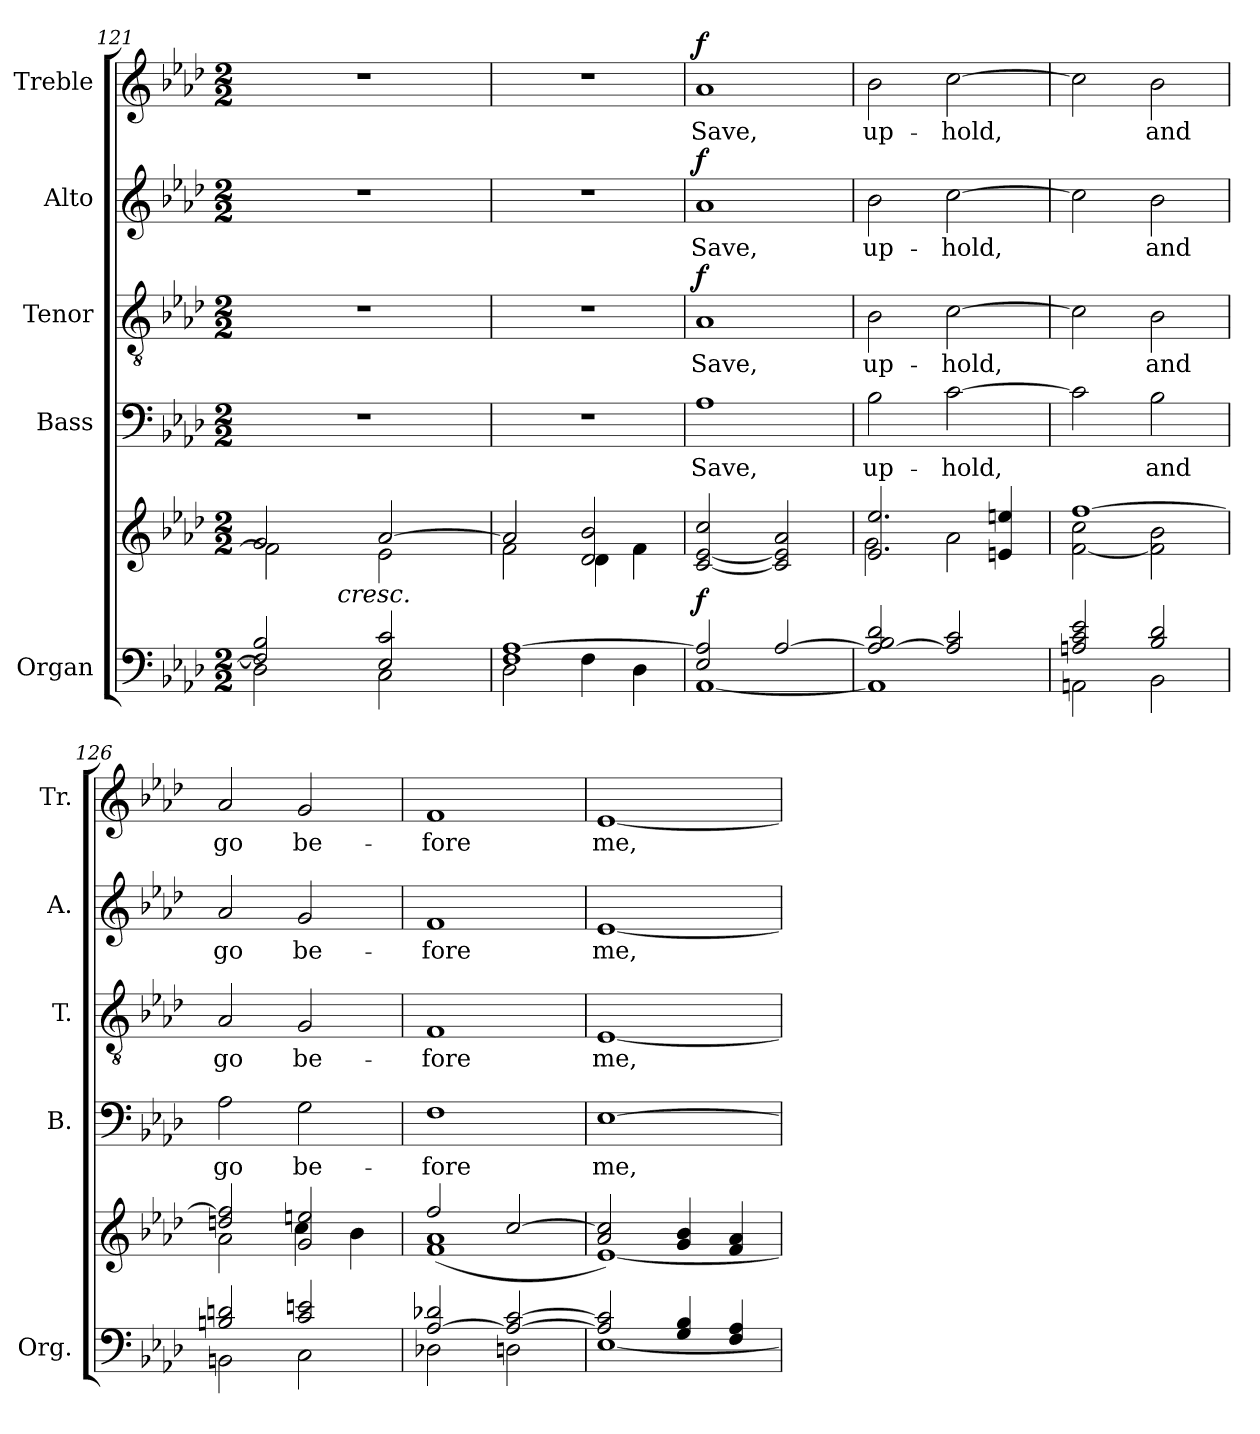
**kern	**kern	**dynam	**kern	**text	**kern	**text	**dynam	**kern	**text	**dynam	**kern	**text	**dynam
*part5	*part5	*part5	*part4	*part4	*part3	*part3	*part3	*part2	*part2	*part2	*part1	*part1	*part1
*staff6	*staff5	*staff5/6	*staff4	*staff4	*staff3	*staff3	*staff3	*staff2	*staff2	*staff2	*staff1	*staff1	*staff1
*I"Organ	*	*	*I"Bass	*	*I"Tenor	*	*	*I"Alto	*	*	*I"Treble	*	*
*I'Org.	*	*	*I'B.	*	*I'T.	*	*	*I'A.	*	*	*I'Tr.	*	*
!!LO:PB:g=z
*clefF4	*clefG2	*	*clefF4	*	*clefGv2	*	*	*clefG2	*	*	*clefG2	*	*
*	*	*	*	*	*ITrd7c12	*	*	*	*	*	*	*	*
*k[b-e-a-d-]	*k[b-e-a-d-]	*	*k[b-e-a-d-]	*	*k[b-e-a-d-]	*	*	*k[b-e-a-d-]	*	*	*k[b-e-a-d-]	*	*
*A-:	*A-:	*	*A-:	*	*A-:	*	*	*A-:	*	*	*A-:	*	*
*M2/2	*M2/2	*	*M2/2	*	*M2/2	*	*	*M2/2	*	*	*M2/2	*	*
=121	=121	=121	=121	=121	=121	=121	=121	=121	=121	=121	=121	=121	=121
*^	*^	*	*	*	*	*	*	*	*	*	*	*	*
*	*^	*	*	*	*	*	*	*	*	*	*	*	*	*	*
2Fi/] 2B-i	2D-i\]	4ryy	2gi/	2fi\]	.	1r	.	1r	.	.	1r	.	.	1r	.	.
.	.	16ryy	.	.	.	.	.	.	.	.	.	.	.	.	.	.
.	.	64ryy	.	.	.	.	.	.	.	.	.	.	.	.	.	.
!	!	!LO:TX:a:i:t=cresc.	!	!	!	!	!	!	!	!	!	!	!	!	!	!
.	.	2ryy	.	.	.	.	.	.	.	.	.	.	.	.	.	.
2E-i/ 2ci	2Ci\	.	[2a-i/	2e-i\	.	.	.	.	.	.	.	.	.	.	.	.
.	.	8ryy	.	.	.	.	.	.	.	.	.	.	.	.	.	.
.	.	32.ryy	.	.	.	.	.	.	.	.	.	.	.	.	.	.
*	*v	*v	*	*	*	*	*	*	*	*	*	*	*	*	*	*
=122	=122	=122	=122	=122	=122	=122	=122	=122	=122	=122	=122	=122	=122	=122	=122
1Fi [1A-i	2D-i\	2a-i/]	2fi\	.	1r	.	1r	.	.	1r	.	.	1r	.	.
.	4Fi\	2d-i/ 2b-i	4d-i\	.	.	.	.	.	.	.	.	.	.	.	.
.	4D-i\	.	4fi\	.	.	.	.	.	.	.	.	.	.	.	.
*	*	*v	*v	*	*	*	*	*	*	*	*	*	*	*	*
=123	=123	=123	=123	=123	=123	=123	=123	=123	=123	=123	=123	=123	=123	=123
*	*	*^	*	*	*	*	*	*	*	*	*	*	*	*
!	!	!	!	!	!	!LO:LY:b:color=#000000	!	!	!	!	!	!	!	!	!
*	*	*v	*v	*	*	*	*	*	*	*	*	*	*	*	*
*	*	*^	*	*	*	*	*	*	*	*	*	*	*	*
!	!	!	!	!	!	!	!	!LO:LY:b:color=#000000	!	!	!	!	!	!	!
*	*	*v	*v	*	*	*	*	*	*	*	*	*	*	*	*
*	*	*^	*	*	*	*	*	*	*	*	*	*	*	*
!	!	!	!	!	!	!	!	!	!	!	!LO:LY:b:color=#000000	!	!	!	!
*	*	*v	*v	*	*	*	*	*	*	*	*	*	*	*	*
*	*	*^	*	*	*	*	*	*	*	*	*	*	*	*
!	!	!	!	!	!	!	!	!	!	!	!	!	!	!LO:LY:b:color=#000000	!
*	*	*v	*v	*	*	*	*	*	*	*	*	*	*	*	*
2E-i/ 2A-i]	[1AA-i	[2ci/ [2e-i 2cci	f	1A-i	Save,	1AA-i	Save,	f	1a-i	Save,	f	1a-i	Save,	f
[2A-i/	.	2ci/] 2e-i] 2a-i	.	.	.	.	.	.	.	.	.	.	.	.
=124	=124	=124	=124	=124	=124	=124	=124	=124	=124	=124	=124	=124	=124	=124
*	*	*^	*	*	*	*	*	*	*	*	*	*	*	*
!	!	!	!	!	!	!LO:LY:b:color=#000000	!	!	!	!	!	!	!	!	!
!	!	!	!	!	!	!	!	!LO:LY:b:color=#000000	!	!	!	!	!	!	!
!	!	!	!	!	!	!	!	!	!	!	!LO:LY:b:color=#000000	!	!	!	!
!	!	!	!	!	!	!	!	!	!	!	!	!	!	!LO:LY:b:color=#000000	!
2A-i/_ 2B-i 2d-i	1AA-i]	2.e-i/ 2.ee-i	2gi\	.	2B-i\	up-	2BB-i\	up-	.	2b-i\	up-	.	2b-i\	up-	.
!	!	!	!	!	!	!LO:LY:b:color=#000000	!	!	!	!	!	!	!	!	!
!	!	!	!	!	!	!	!	!LO:LY:b:color=#000000	!	!	!	!	!	!	!
!	!	!	!	!	!	!	!	!	!	!	!LO:LY:b:color=#000000	!	!	!	!
!	!	!	!	!	!	!	!	!	!	!	!	!	!	!LO:LY:b:color=#000000	!
2A-i/] 2ci	.	.	2a-i\	.	[2ci\	-hold,	[2Ci\	-hold,	.	[2cci\	-hold,	.	[2cci\	-hold,	.
.	.	4eni/ 4eeni	.	.	.	.	.	.	.	.	.	.	.	.	.
=125	=125	=125	=125	=125	=125	=125	=125	=125	=125	=125	=125	=125	=125	=125	=125
2Ani/ 2ci 2e-i	2AAni\	[1ffi	[2fi\ 2cci	.	2ci\]	.	2Ci\]	.	.	2cci\]	.	.	2cci\]	.	.
!	!	!	!	!	!	!LO:LY:b:color=#000000	!	!	!	!	!	!	!	!	!
!	!	!	!	!	!	!	!	!LO:LY:b:color=#000000	!	!	!	!	!	!	!
!	!	!	!	!	!	!	!	!	!	!	!LO:LY:b:color=#000000	!	!	!	!
!	!	!	!	!	!	!	!	!	!	!	!	!	!	!LO:LY:b:color=#000000	!
2B-i/ 2d-i	2BB-i\	.	2fi\] 2b-i	.	2B-i\	and	2BB-i\	and	.	2b-i\	and	.	2b-i\	and	.
=126	=126	=126	=126	=126	=126	=126	=126	=126	=126	=126	=126	=126	=126	=126	=126
!	!	!	!	!	!	!LO:LY:b:color=#000000	!	!	!	!	!	!	!	!	!
!	!	!	!	!	!	!	!	!LO:LY:b:color=#000000	!	!	!	!	!	!	!
!	!	!	!	!	!	!	!	!	!	!	!LO:LY:b:color=#000000	!	!	!	!
!	!	!	!	!	!	!	!	!	!	!	!	!	!	!LO:LY:b:color=#000000	!
2Bni/ 2dni	2BBni\	2ddni/ 2ffi]	2a-i\	.	2A-i\	go	2AA-i/	go	.	2a-i/	go	.	2a-i/	go	.
!	!	!	!	!	!	!LO:LY:b:color=#000000	!	!	!	!	!	!	!	!	!
!	!	!	!	!	!	!	!	!LO:LY:b:color=#000000	!	!	!	!	!	!	!
!	!	!	!	!	!	!	!	!	!	!	!LO:LY:b:color=#000000	!	!	!	!
!	!	!	!	!	!	!	!	!	!	!	!	!	!	!LO:LY:b:color=#000000	!
2ci/ 2eni	2Ci\	2gi/ 2eeni	4cci\	.	2Gi\	be-	2GGi/	be-	.	2gi/	be-	.	2gi/	be-	.
.	.	.	4b-i\	.	.	.	.	.	.	.	.	.	.	.	.
=127	=127	=127	=127	=127	=127	=127	=127	=127	=127	=127	=127	=127	=127	=127	=127
!	!	!	!	!	!	!LO:LY:b:color=#000000	!	!	!	!	!	!	!	!	!
!	!	!	!	!	!	!	!	!LO:LY:b:color=#000000	!	!	!	!	!	!	!
!	!	!	!	!	!	!	!	!	!	!	!LO:LY:b:color=#000000	!	!	!	!
!	!	!	!	!	!	!	!	!	!	!	!	!	!	!LO:LY:b:color=#000000	!
[2A-i/ 2d-Xi	2D-Xi\	2ffi/	(1fi 1a-i	.	1Fi	-fore	1FFi	-fore	.	1fi	-fore	.	1fi	-fore	.
2A-i/_ [2ci	2Dni\	[2cci/	.	.	.	.	.	.	.	.	.	.	.	.	.
=128	=128	=128	=128	=128	=128	=128	=128	=128	=128	=128	=128	=128	=128	=128	=128
!	!	!	!	!	!	!LO:LY:b:color=#000000	!	!	!	!	!	!	!	!	!
!	!	!	!	!	!	!	!	!LO:LY:b:color=#000000	!	!	!	!	!	!	!
!	!	!	!	!	!	!	!	!	!	!	!LO:LY:b:color=#000000	!	!	!	!
!	!	!	!	!	!	!	!	!	!	!	!	!	!	!LO:LY:b:color=#000000	!
2A-i/] 2ci]	[1E-i	2a-i/ 2cci]	[1e-i)	.	[1E-i	me,	[1EE-i	me,	.	[1e-i	me,	.	[1e-i	me,	.
4Gi/ 4B-i	.	4gi/ 4b-i	.	.	.	.	.	.	.	.	.	.	.	.	.
4Fi/ 4A-i	.	4fi/ 4a-i	.	.	.	.	.	.	.	.	.	.	.	.	.
*v	*v	*	*	*	*	*	*	*	*	*	*	*	*	*	*
*	*v	*v	*	*	*	*	*	*	*	*	*	*	*	*
=	=	=	=	=	=	=	=	=	=	=	=	=	=
*-	*-	*-	*-	*-	*-	*-	*-	*-	*-	*-	*-	*-	*-
